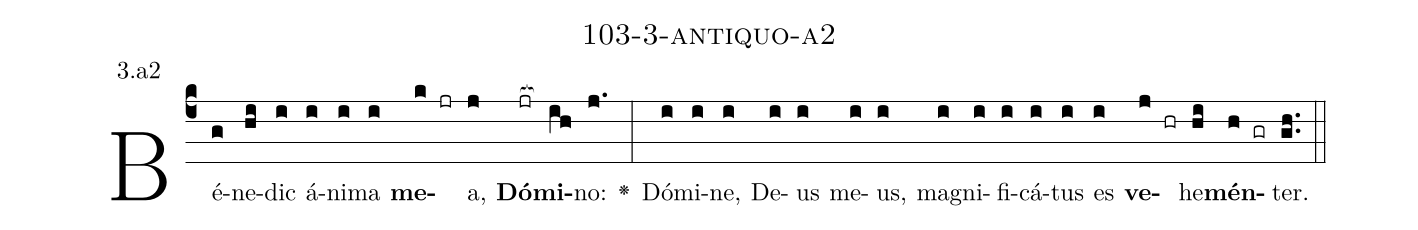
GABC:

name: 103-3-antiquo-a2;
annotation: 3.a2;
%%
(c4)Bé(g)ne(hi)dic(i) á(i)ni(i)ma(i) <b>me</b>(k jr)a,(j) <b>Dó</b>(jr[ocb:1{])<b>mi</b>(ih[ocb:0}])no:(j.) <v>\greheightstar</v>(:) Dó(i)mi(i)ne,(i) De(i)us(i) me(i)us,(i) ma(i)gni(i)fi(i)cá(i)tus(i) es(i) <b>ve</b>(j hr)he(hi)<b>mén</b>(h gr)ter.(gh..) (::)


%E(i) u(i) o(j) u(hi) a(h) e.(gh..) (::)
